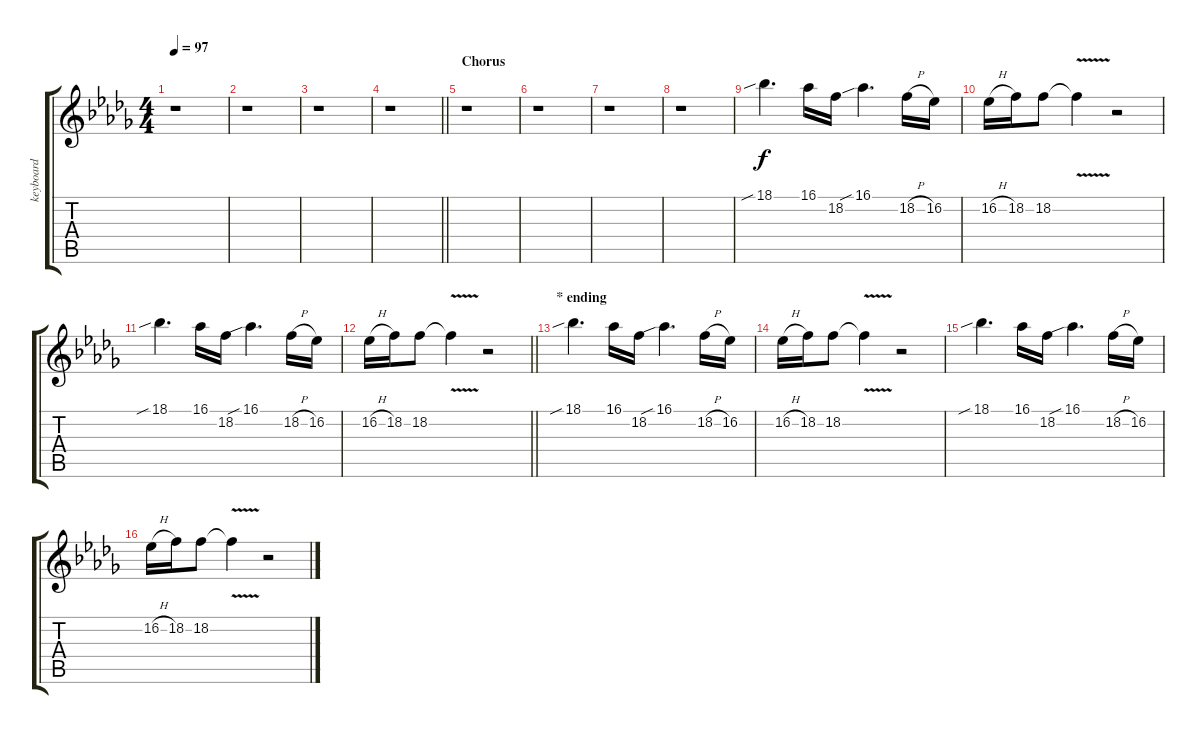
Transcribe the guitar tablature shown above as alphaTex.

\track ("keyboard" "keyboard") {instrument lead3calliope}
\staff {score tabs}
\tuning (E4 B3 G3 D3 A2 E2) {hide}
\ts (4 4)
\tempo 97
\clef g2
\ks bbminor
r.1{dy f} |
r.1 |
r.1 |
\barLineRight lightlight
r.1 |
\section ("" "Chorus")
r.1 |
r.1 |
r.1 |
r.1 |
18.1{sib}.4{d} 16.1.16 18.2.16 16.1{sib}.4{d} 18.2{h}.16 16.2.16 |
16.2{h}.16 18.2.16 18.2.8 18.2{v t}.4 r.2 |
18.1{sib}.4{d} 16.1.16 18.2.16 16.1{sib}.4{d} 18.2{h}.16 16.2.16 |
\barLineRight lightlight
16.2{h}.16 18.2.16 18.2.8 18.2{v t}.4 r.2 |
\section ("" "* ending")
18.1{sib}.4{d} 16.1.16 18.2.16 16.1{sib}.4{d} 18.2{h}.16 16.2.16 |
16.2{h}.16 18.2.16 18.2.8 18.2{v t}.4 r.2 |
18.1{sib}.4{d} 16.1.16 18.2.16 16.1{sib}.4{d} 18.2{h}.16 16.2.16 |
16.2{h}.16 18.2.16 18.2.8 18.2{v t}.4 r.2
